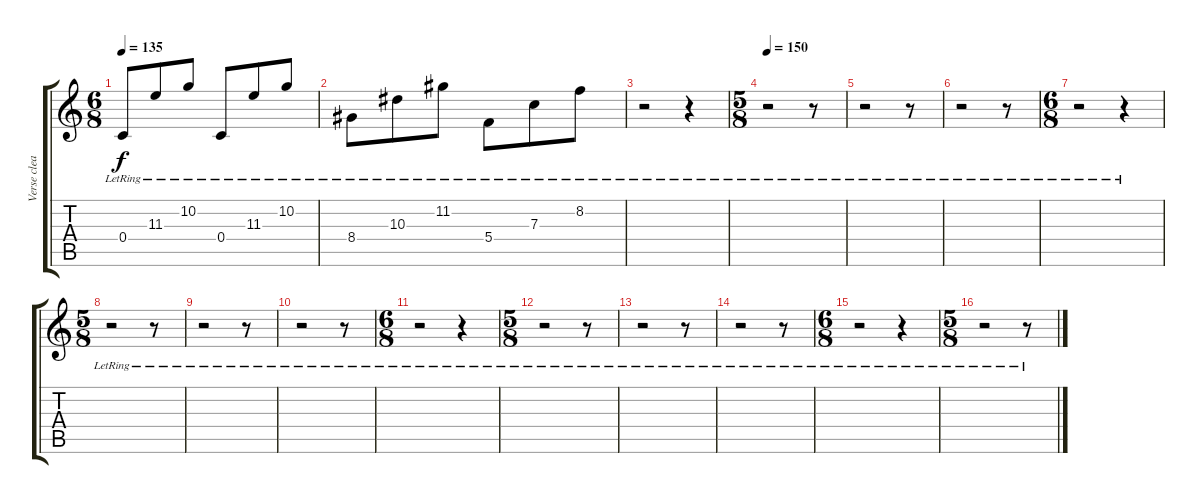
\track ("Verse clean 2" "Verse clea") {instrument electricguitarclean}
\staff {score tabs}
\tuning (D4 A3 F3 C3 G2 C2) {hide}
\ts (6 8)
\tempo 135
\clef g2
\ks c
0.4{lr}.8{dy f} 11.3{lr}.8 10.2{lr}.8 0.4{lr}.8 11.3{lr}.8 10.2{lr}.8 |
8.4{lr}.8 10.3{lr}.8 11.2{lr}.8 5.4{lr}.8 7.3{lr}.8 8.2{lr}.8 |
r.2 r.4 |
\ts (5 8)
\tempo 150
r.2 r.8 |
r.2 r.8 |
r.2 r.8 |
\ts (6 8)
r.2 r.4 |
\ts (5 8)
r.2 r.8 |
r.2 r.8 |
r.2 r.8 |
\ts (6 8)
r.2 r.4 |
\ts (5 8)
r.2 r.8 |
r.2 r.8 |
r.2 r.8 |
\ts (6 8)
r.2 r.4 |
\ts (5 8)
r.2 r.8
